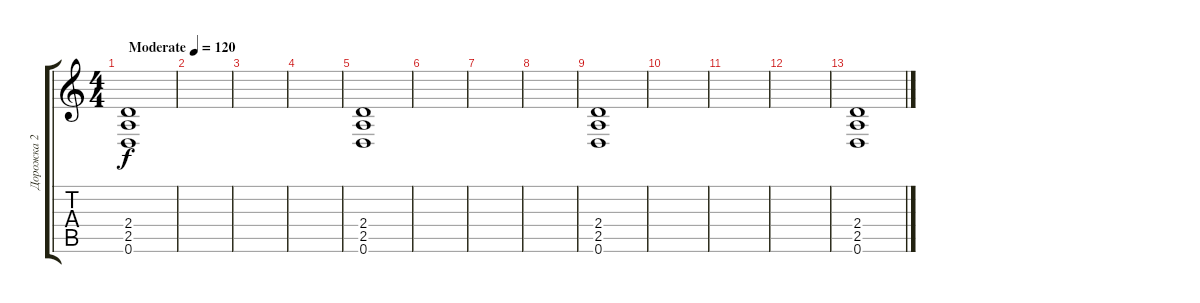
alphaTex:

\track ("Дорожка 2" "Дорожка 2") {instrument distortionguitar}
\staff {score tabs}
\tuning (D4 A3 F3 C3 G2 D2) {hide}
\ts (4 4)
\tempo (120 "Moderate")
\clef g2
\ks c
(2.4 2.5 0.6).1{dy f instrument distortionguitar} |
|
|
|
(2.4 2.5 0.6).1 |
|
|
|
(2.4 2.5 0.6).1 |
|
|
|
(2.4 2.5 0.6).1
